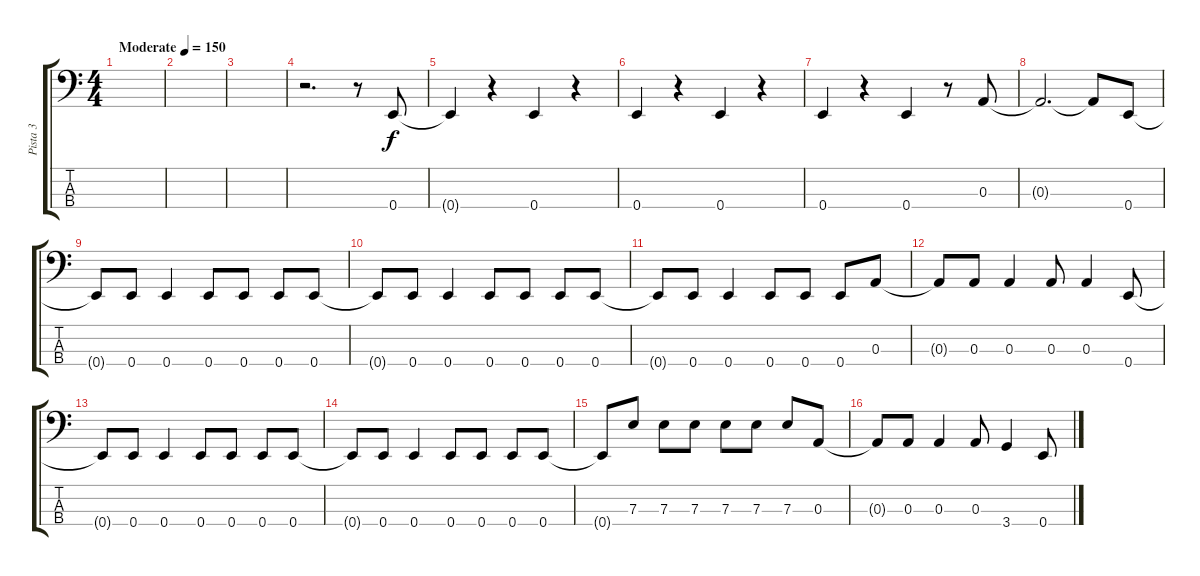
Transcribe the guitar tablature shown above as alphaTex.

\track ("Pista 3" "Pista 3") {instrument electricbasspick}
\staff {score tabs}
\tuning (G2 D2 A1 E1) {hide}
\ts (4 4)
\tempo (150 "Moderate")
\clef f4
\ks c
|
|
|
r.2{d} r.8 0.4.8 |
0.4{t}.4 r.4 0.4.4 r.4 |
0.4.4 r.4 0.4.4 r.4 |
0.4.4 r.4 0.4.4 r.8 0.3.8 |
0.3{t}.2{d} 0.3{t}.8 0.4.8 |
0.4{t}.8 0.4.8 0.4.4 0.4.8 0.4.8 0.4.8 0.4.8 |
0.4{t}.8 0.4.8 0.4.4 0.4.8 0.4.8 0.4.8 0.4.8 |
0.4{t}.8 0.4.8 0.4.4 0.4.8 0.4.8 0.4.8 0.3.8 |
0.3{t}.8 0.3.8 0.3.4 0.3.8 0.3.4 0.4.8 |
0.4{t}.8 0.4.8 0.4.4 0.4.8 0.4.8 0.4.8 0.4.8 |
0.4{t}.8 0.4.8 0.4.4 0.4.8 0.4.8 0.4.8 0.4.8 |
0.4{t}.8 7.3.8 7.3.8 7.3.8 7.3.8 7.3.8 7.3.8 0.3.8 |
0.3{t}.8 0.3.8 0.3.4 0.3.8 3.4.4 0.4.8
